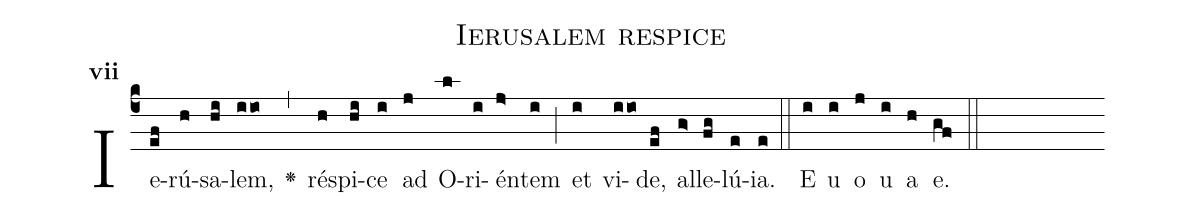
name:Ierusalem respice;
office-part:Antiphona;
mode:7;
%%
initial-style: 1;
name: Ierusalem respice
book: Antiphonae & Responsoria/Tomus I, p. 17;
occasion: Hebdomada I Adventus Feria IV;
office-part: Laudes Ant E;
user-notes: ;
commentary: ;
annotation: 7a;
centering-scheme: english;
fontsize: 12;
font: OFLSortsMillGoudy;
height: 11;
width: 4.5;
%%
(c4)Ie(ef)rú(h)sa(hi)lem,(iio) <v>\greheightstar</v>(,) ré(h)spi(hi)ce(i) ad(j) O(l)ri(i)én(j>)tem(i) (;) et(i) vi(iio)de,(ef) al(g>)le(fg)lú(e)ia.(e) (::)
E(i) u(i) o(j) u(i) a(h) e.(gf) (::)
